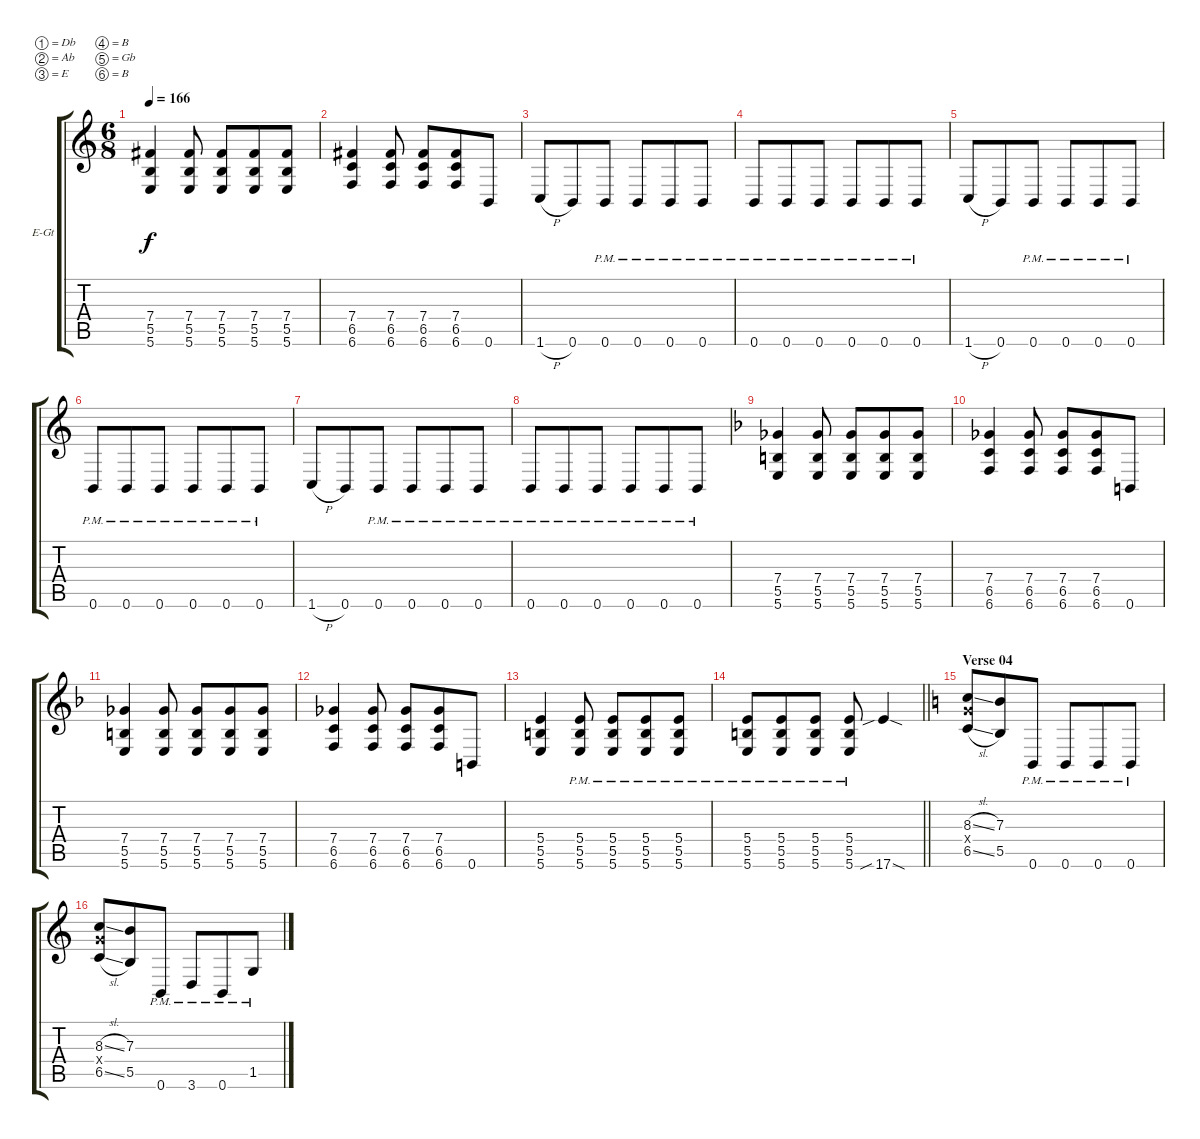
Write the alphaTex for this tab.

\bracketExtendMode groupsimilarinstruments
\firstSystemTrackNameOrientation horizontal
\otherSystemsTrackNameOrientation horizontal
\track ("Right guitar" "E-Gt") {instrument overdrivenguitar}
\staff {score tabs}
\tuning (Db4 Ab3 E3 B2 Gb2 B1)
\ts (6 8)
\tempo 166
\clef g2
\ks c
(7.4 5.5 5.6).4{dy f} (7.4 5.5 5.6).8 (7.4 5.5 5.6).8 (7.4 5.5 5.6).8 (7.4 5.5 5.6).8 |
(7.4 6.5 6.6).4 (7.4 6.5 6.6).8 (7.4 6.5 6.6).8 (7.4 6.5 6.6).8 0.6.8 |
1.6{h}.8 0.6.8 0.6{pm}.8 0.6{pm}.8 0.6{pm}.8 0.6{pm}.8 |
0.6{pm}.8 0.6{pm}.8 0.6{pm}.8 0.6{pm}.8 0.6{pm}.8 0.6{pm}.8 |
1.6{h}.8 0.6.8 0.6{pm}.8 0.6{pm}.8 0.6{pm}.8 0.6{pm}.8 |
0.6{pm}.8 0.6{pm}.8 0.6{pm}.8 0.6{pm}.8 0.6{pm}.8 0.6{pm}.8 |
1.6{h}.8 0.6.8 0.6{pm}.8 0.6{pm}.8 0.6{pm}.8 0.6{pm}.8 |
0.6{pm}.8 0.6{pm}.8 0.6{pm}.8 0.6{pm}.8 0.6{pm}.8 0.6{pm}.8 |
\ks dminor
(7.4 5.5 5.6).4 (7.4 5.5 5.6).8 (7.4 5.5 5.6).8 (7.4 5.5 5.6).8 (7.4 5.5 5.6).8 |
(7.4 6.5 6.6).4 (7.4 6.5 6.6).8 (7.4 6.5 6.6).8 (7.4 6.5 6.6).8 0.6.8 |
(7.4 5.5 5.6).4 (7.4 5.5 5.6).8 (7.4 5.5 5.6).8 (7.4 5.5 5.6).8 (7.4 5.5 5.6).8 |
(7.4 6.5 6.6).4 (7.4 6.5 6.6).8 (7.4 6.5 6.6).8 (7.4 6.5 6.6).8 0.6.8 |
(5.4 5.5 5.6).4 (5.4{pm} 5.5{pm} 5.6{pm}).8 (5.4{pm} 5.5{pm} 5.6{pm}).8 (5.4{pm} 5.5{pm} 5.6{pm}).8 (5.4{pm} 5.5{pm} 5.6{pm}).8 |
\barLineRight lightlight
(5.4{pm} 5.5{pm} 5.6{pm}).8 (5.4{pm} 5.5{pm} 5.6{pm}).8 (5.4{pm} 5.5{pm} 5.6{pm}).8 (5.4{pm} 5.5{pm} 5.6{pm}).8 17.6{sib sod}.4 |
\section ("" "Verse 04")
\ks c
(8.3{sl} 8.4{x} 6.5{sl}).8 (7.3 5.5).8 0.6{pm}.8 0.6{pm}.8 0.6{pm}.8 0.6{pm}.8 |
(8.3{sl} 8.4{x} 6.5{sl}).8 (7.3 5.5).8 0.6{pm}.8 3.6{pm}.8 0.6{pm}.8 1.5{pm}.8
